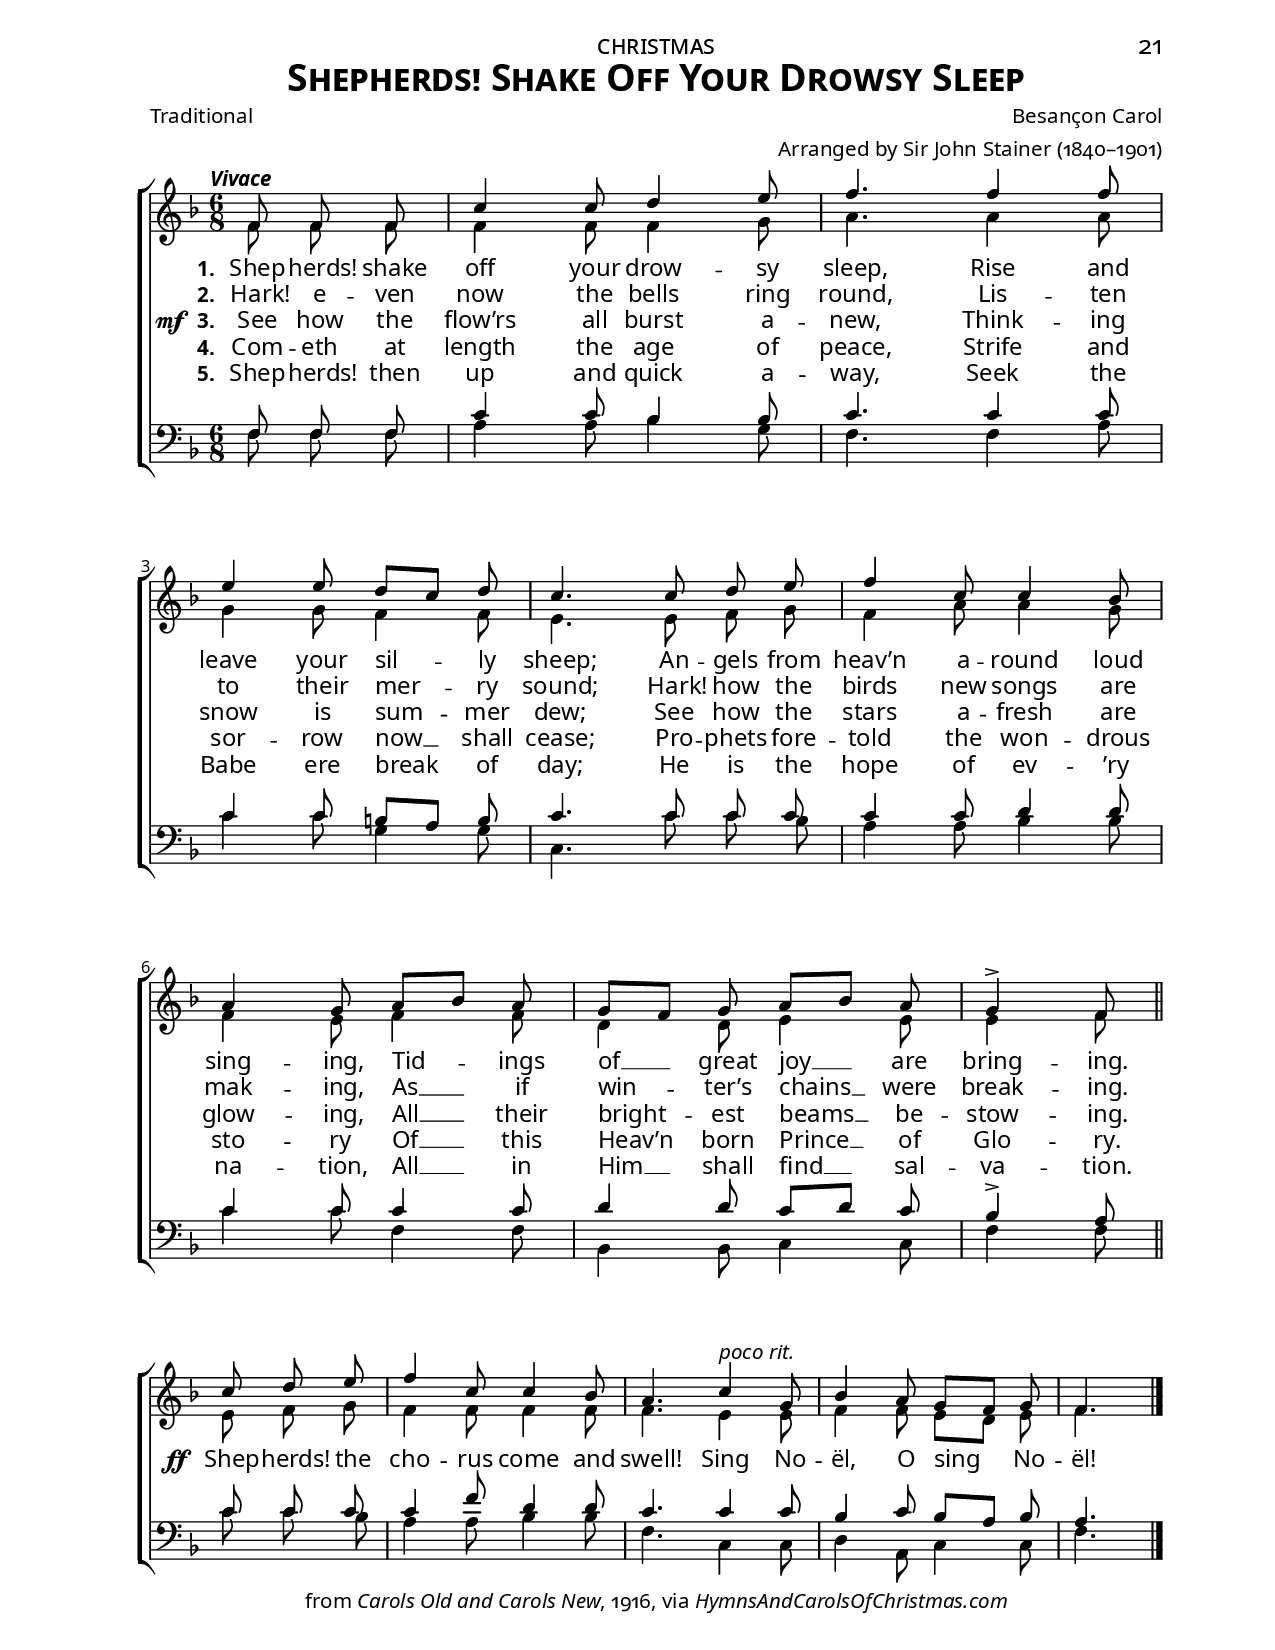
\version "2.24.0"
\include "util.ly"
\header {
  title = \markup{\override #'(font-name . "Garamond Premier Pro Semibold"){ \abs-fontsize #18 \smallCapsOldStyle"Shepherds! Shake Off Your Drowsy Sleep"}}
  poet = \markup\oldStyleNum"Traditional"
  composer = \markup\oldStyleNum"Besançon Carol"
  arranger = \markup\oldStyleNum"Arranged by Sir John Stainer (1840–1901)"
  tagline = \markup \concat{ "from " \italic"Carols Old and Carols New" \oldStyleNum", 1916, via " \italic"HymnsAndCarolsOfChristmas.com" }
}
\paper {
  paper-height = 11\in
  paper-width = 8.5\in
  indent = 0\in
  %system-system-spacing = #'((basic-distance . 10) (padding . 0))
  %system-system-spacing =
  %  #'((basic-distance . 0)
  %     (minimum-distance . 0)
  %     (padding . -0.35)
  %     (stretchability . 100))
  ragged-last-bottom = ##f
  ragged-bottom = ##f
  two-sided = ##t
  inner-margin = 1\in
  outer-margin = 0.75\in
  top-margin = 0.26\in
  bottom-margin = 0.25\in
  first-page-number = #021
  print-first-page-number = ##t
  headerLine = \markup{\override #'(font-name . "Garamond Premier Pro") \smallCapsOldStyle"christmas"}
  oddHeaderMarkup = \markup\fill-line{
     \override #'(font-name . "Garamond Premier Pro")\abs-fontsize #12.5
     \combine 
        \fill-line{"" \if \should-print-page-number
        \oldStylePageNum""
        }
        \fill-line{\headerLine}
  }
  evenHeaderMarkup = \markup {
     \override #'(font-name . "Garamond Premier Pro")\abs-fontsize #12.5
     \combine
        \if \should-print-page-number
        \oldStylePageNum""
        \fill-line{\headerLine}
  }
}
#(set-global-staff-size 18) \paper{ #(define fonts (make-pango-font-tree "Garamond Premier Pro" "Garamond Premier Pro" "Garamond Premier Pro" (/ 18 20))) }
global = {
  \key f \major
  \time 6/8
  \autoBeamOff
  \override DynamicLineSpanner.staff-padding = #0.0
  \override DynamicLineSpanner.Y-extent = #'(-1 . 1)
}

sopMusic = \relative c' {
  \tempo \markup\italic "Vivace"
  \partial 4. f8\noBeam f\noBeam f |
  c'4 c8 d4 e8 |
  f4. f4 f8 | \break
  
  e4 e8 d[ c] d |
  c4. c8\noBeam d\noBeam e |
  f4 c8 c4 bes8 | \break
  
  a4 g8 a[ bes] a |
  g[ f] g a[ bes] a |
  g4-> f8 \bar "||" \break 
  c'8\noBeam d\noBeam e |
  
  f4 c8 c4 bes8 |
  a4. c4^\markup\italic"poco rit." g8 |
  bes4 a8 g[ f] g |
  \partial 4. f4. \bar "|."
}
sopWords = \lyricmode {
  
}

altoMusic = \relative c' {
  f8\noBeam f\noBeam f\noBeam |
  f4 f8 f4 g8 |
  a4. a4 a8 |
  
  g4 g8 f4 f8 |
  e4. e8\noBeam f\noBeam g |
  f4 a8 a4 g8 |
  
  f4 e8 f4 f8 |
  d4 d8 e4 e8 |
  e4 f8 e\noBeam f\noBeam g |
  
  f4 f8 f4 f8 |
  f4. e4 e8 |
  f4 f8 e[ d] e |
  f4. \bar "|."
}
altoWords = {
  \dropLyricsIX
  \lyricmode {
    \set stanza = #"1. "
    Shep -- herds! shake off your drow -- sy sleep,
    Rise and leave your sil -- ly sheep;
    An -- gels from heav’n a -- round loud sing -- ing,
    Tid -- ings of __ great joy __ are bring -- ing.
  }
  \set stanza = \markup\dynamic"ff "
  \lyricmode {
    \dropLyricsXI
    Shep -- herds! the cho -- rus come and swell! Sing No -- ël, O sing No -- ël!
  }
}
altoWordsII = \lyricmode {
  \dropLyricsIX
%\markup\italic
  \set stanza = #"2. "
  Hark! e -- ven now the bells ring round,
  Lis -- ten to their mer -- ry sound;
  Hark! how the birds new songs are mak -- ing,
  As __ if win -- ter’s chains __ were break -- ing.
}
altoWordsIII = {
  \dropLyricsIX
  \set stanza = \markup{\dynamic" mf " "3. "}
  \lyricmode {
    See how the flow’rs all burst a -- new,
    Think -- ing snow is sum -- mer dew;
    See how the stars a -- fresh are glow -- ing,
    All __ their bright -- est beams __ be -- stow -- ing.
  }
}
altoWordsIV = \lyricmode {
  \dropLyricsIX
  \set stanza = #"4. "
  Com -- eth at length the age of peace,
  Strife and sor -- row now __ shall cease;
  Pro -- phets fore -- told the won -- drous sto -- ry
  Of __ this Heav’n born Prince __ of Glo -- ry.
}
altoWordsV = \lyricmode {
  \dropLyricsIX
  \set stanza = #"5. "
  Shep -- herds! then up and quick a -- way,
  Seek the Babe ere break of day;
  He is the hope of ev -- ’ry na -- tion,
  All __ in Him __ shall find __ sal -- va -- tion.
}
altoWordsVI = \lyricmode {
}
tenorMusic = \relative c {
  f8\noBeam f\noBeam f |
  c'4 c8 bes4 bes8 |
  c4. c4 c8 |
  
  c4 c8 b[ a] b |
  c4. c8\noBeam c\noBeam c |
  c4 c8 d4 d8 |
  
  c4 c8 c4 c8 |
  d4 d8 c[ d] c |
  bes4-> a8 c\noBeam c\noBeam c |
  
  c4 f8 d4 d8 |
  c4. c4 c8 |
  bes4 c8 bes[ a] bes |
  a4. \bar "|."
}
tenorWords = \lyricmode {

}

bassMusic = \relative c {
  f8\noBeam f\noBeam f |
  a4 a8 bes4 g8 |
  f4. f4 a8 |
  
  c4 c8 g4 g8 |
  c,4. c'8\noBeam c\noBeam bes |
  a4 a8 bes4 bes8 |
  
  c4 c8 f,4 f8 |
  bes,4 bes8 c4 c8 |
  f4 f8 c'\noBeam c\noBeam bes |
  
  a4 a8 bes4 bes8 |
  f4. c4 c8 |
  d4 a8 c4 c8 |
  f4. \bar "|."
}
bassWords = \lyricmode {

}

\score {
  <<
   \new ChoirStaff <<
%    \new Lyrics = sopranos \with { \override VerticalAxisGroup.nonstaff-relatedstaff-spacing = #'((basic-distance . 1)) }
    \new Staff = women <<
      \new Voice = "sopranos" { \voiceOne << \global \sopMusic >> }
      \new Voice = "altos" { \voiceTwo << \global \altoMusic >> }
    >>
    \new Lyrics \with { alignAboveContext = #"women" \override VerticalAxisGroup.nonstaff-relatedstaff-spacing = #'((basic-distance . 1))} \lyricsto "sopranos" \sopWords
    \new Lyrics = "altosVI"  \with { alignBelowContext = #"women" } \lyricsto "sopranos" \altoWordsVI
    \new Lyrics = "altosV"  \with { alignBelowContext = #"women" } \lyricsto "sopranos" \altoWordsV
    \new Lyrics = "altosIV"  \with { alignBelowContext = #"women" } \lyricsto "sopranos" \altoWordsIV
    \new Lyrics = "altosIII"  \with { alignBelowContext = #"women" } \lyricsto "sopranos" \altoWordsIII
    \new Lyrics = "altosII"  \with { alignBelowContext = #"women" } \lyricsto "sopranos" \altoWordsII
    \new Lyrics = "altos"  \with { alignBelowContext = #"women" \override VerticalAxisGroup.nonstaff-relatedstaff-spacing = #'((padding . -0.5))} \lyricsto "sopranos" \altoWords
   \new Staff = men <<
      \clef bass
      \new Voice = "tenors" { \voiceOne << \global \tenorMusic >> }
      \new Voice = "basses" { \voiceTwo << \global \bassMusic >> }
    >>
    \new Lyrics \with { alignAboveContext = #"men" \override VerticalAxisGroup.nonstaff-relatedstaff-spacing = #'((basic-distance . 1)) } \lyricsto "tenors" \tenorWords
    \new Lyrics \with { alignBelowContext = #"men" \override VerticalAxisGroup.nonstaff-relatedstaff-spacing = #'((basic-distance . 1)) } \lyricsto "basses" \bassWords
  >>
%    \new PianoStaff << \new Staff { \new Voice { \pianoRH } } \new Staff { \clef "bass" \pianoLH } >>
  >>
  \layout {
  \context {
    \Lyrics
    \override LyricText.font-size = #1.3
  }
    \context {
      \Score
      %\override SpacingSpanner.base-shortest-duration = #(ly:make-moment 1/8)
      %\override SpacingSpanner.common-shortest-duration = #(ly:make-moment 1/4)
    }
    \context {
      % Remove all empty staves
      % \Staff \RemoveEmptyStaves \override VerticalAxisGroup.remove-first = ##t
    }
    \context {
      \Lyrics
      \override LyricText.X-offset = #center-on-word
    }
  }
}

